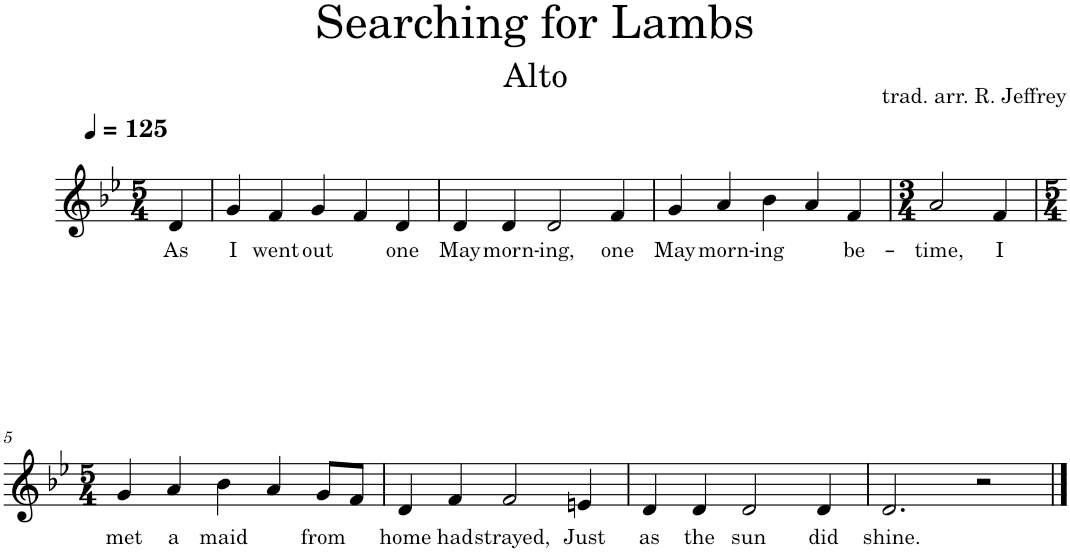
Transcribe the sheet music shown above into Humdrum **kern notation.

**kern	**text
*part1	*part1
*staff1	*staff1
*I"Piano	*
*I'Pno.	*
*clefG2	*
*k[b-e-]	*
*M5/4	*
*MM125	*
=	=
!	!LO:LY:b
4d/	As
=1	=1
!	!LO:LY:b
4g/	I
!	!LO:LY:b
4f/	went
!	!LO:LY:b
4g/	out
4f/	.
!	!LO:LY:b
4d/	one
=2	=2
!	!LO:LY:b
4d/	May
!	!LO:LY:b
4d/	morn-
!	!LO:LY:b
2d/	-ing,
!	!LO:LY:b
4f/	one
=3	=3
!	!LO:LY:b
4g/	May
!	!LO:LY:b
4a/	morn-
!	!LO:LY:b
4b-\	-ing
4a/	.
!	!LO:LY:b
4f/	be-
=4	=4
*M3/4	*
!	!LO:LY:b
2a/	-time,
!	!LO:LY:b
4f/	I
!!LO:LB:g=z
=5	=5
*M5/4	*
!	!LO:LY:b
4g/	met
!	!LO:LY:b
4a/	a
!	!LO:LY:b
4b-\	maid
4a/	.
!	!LO:LY:b
8g/L	from
8f/J	.
=6	=6
!	!LO:LY:b
4d/	home
!	!LO:LY:b
4f/	had
!	!LO:LY:b
2f/	strayed,
!	!LO:LY:b
4en/	Just
=7	=7
!	!LO:LY:b
4d/	as
!	!LO:LY:b
4d/	the
!	!LO:LY:b
2d/	sun
!	!LO:LY:b
4d/	did
=8	=8
!	!LO:LY:b
2.d/	shine.
2r	.
==	==
*-	*-
